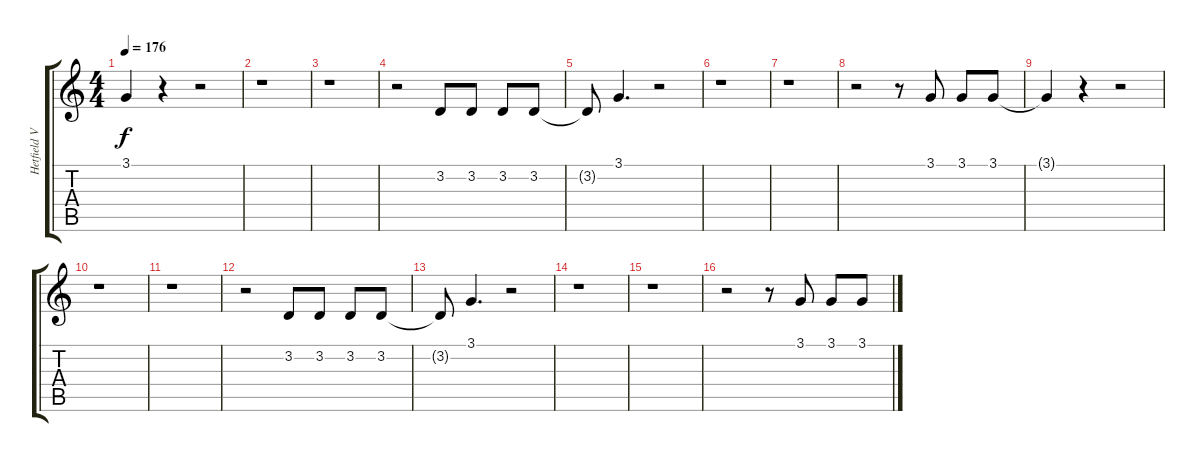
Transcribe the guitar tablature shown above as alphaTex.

\track ("Hetfield Vocals" "Hetfield V") {instrument lead6voice}
\staff {score tabs}
\tuning (E4 B3 G3 D3 A2 E2) {hide}
\ts (4 4)
\tempo 176
\clef g2
\ks c
3.1{t}.4{dy f} r.4 r.2 |
r.1 |
r.1 |
r.2 3.2.8 3.2.8 3.2.8 3.2.8 |
3.2{t}.8 3.1.4{d} r.2 |
r.1 |
r.1 |
r.2 r.8 3.1.8 3.1.8 3.1.8 |
3.1{t}.4 r.4 r.2 |
r.1 |
r.1 |
r.2 3.2.8 3.2.8 3.2.8 3.2.8 |
3.2{t}.8 3.1.4{d} r.2 |
r.1 |
r.1 |
r.2 r.8 3.1.8 3.1.8 3.1.8
